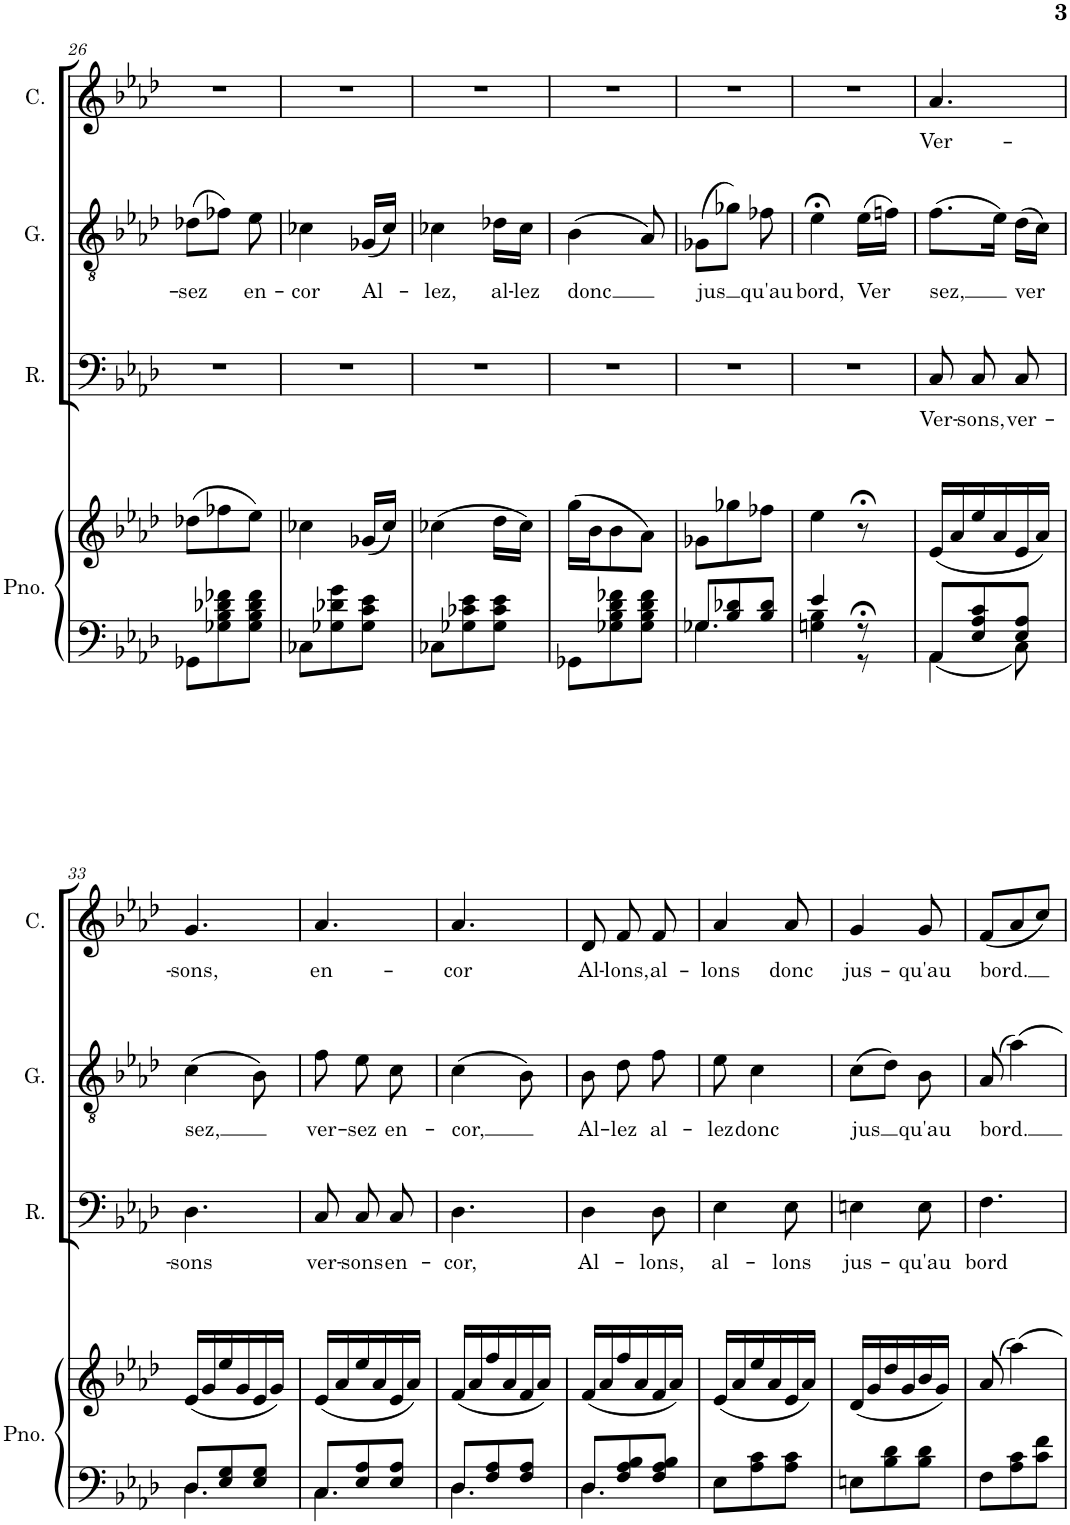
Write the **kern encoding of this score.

**kern	**kern	**kern	**text	**kern	**text	**kern	**text
*part4	*part4	*part3	*part3	*part2	*part2	*part1	*part1
*staff5	*staff4	*staff3	*staff3	*staff2	*staff2	*staff1	*staff1
*I"Piano	*	*I"Rabastens	*	*I"Gustave	*	*I"Catherine	*
*I'Pno.	*	*I'R.	*	*I'G.	*	*I'C.	*
!!LO:PB:g=z
*clefF4	*clefG2	*clefF4	*	*clefGv2	*	*clefG2	*
*k[b-e-a-d-]	*k[b-e-a-d-]	*k[b-e-a-d-]	*	*k[b-e-a-d-]	*	*k[b-e-a-d-]	*
*M3/8	*M3/8	*M3/8	*	*M3/8	*	*M3/8	*
=26	=26	=26	=26	=26	=26	=26	=26
!	!	!	!	!	!LO:LY:b	!	!
8GG-X\L	(8dd-X\L	4.r	.	(8d-X\L	-sez	4.r	.
8G-X\ 8B-\ 8d-X\ 8f-X\	8ff-X\	.	.	8f-X\J)	.	.	.
!	!	!	!	!	!LO:LY:b	!	!
8G-\ 8B-\ 8d-\ 8f-\J	8ee-\J)	.	.	8e-\	en-	.	.
=27	=27	=27	=27	=27	=27	=27	=27
!	!	!	!	!	!LO:LY:b	!	!
8C-X\L	4cc-X\	4.r	.	4c-X\	-cor	4.r	.
8G-X\ 8d-X\ 8g\	.	.	.	.	.	.	.
!	!	!	!	!	!LO:LY:b	!	!
8G-\ 8c\ 8e-\J	(16g-X/LL	.	.	(16G-X/LL	Al-	.	.
.	16cc-/JJ)	.	.	16c-/JJ)	.	.	.
=28	=28	=28	=28	=28	=28	=28	=28
!	!	!	!	!	!LO:LY:b	!	!
8C-X\L	(4cc-X\	4.r	.	4c-X\	lez,	4.r	.
8G-X\ 8c-X\ 8e-\	.	.	.	.	.	.	.
!	!	!	!	!	!LO:LY:b	!	!
8G-\ 8c-\ 8e-\J	16dd-\LL	.	.	16d-X\LL	al-	.	.
!	!	!	!	!	!LO:LY:b	!	!
.	16cc-\JJ)	.	.	16c-\JJ	-lez	.	.
=29	=29	=29	=29	=29	=29	=29	=29
!	!	!	!	!	!LO:LY:b	!	!
8GG-X\L	(16gg\LL	4.r	.	(4B-\	donc	4.r	.
.	16b-\J	.	.	.	.	.	.
8G-X\ 8B-\ 8d-\ 8f-X\	8b-\	.	.	.	.	.	.
8G-\ 8B-\ 8d-\ 8f-\J	8a-\J)	.	.	8A-/)	.	.	.
=30	=30	=30	=30	=30	=30	=30	=30
*^	*	*	*	*	*	*	*
!	!	!	!	!	!	!LO:LY:b	!	!
8G-X/L	4.G-\	8g-X\L	4.r	.	(8G-X\L	-jus	4.r	.
8B-/ 8d-X/	.	8gg-X\	.	.	8g-X\J)	.	.	.
!	!	!	!	!	!	!LO:LY:b	!	!
8B-/ 8d-/J	.	8ff-X\J	.	.	8f-X\	qu'au	.	.
=31	=31	=31	=31	=31	=31	=31	=31	=31
!	!	!	!	!	!	!LO:LY:b	!	!
4e-/	4Gn\ 4B-\	4ee-\	4.r	.	4e-;<\	bord,	4.r	.
!	!	!	!	!	!	!LO:LY:b	!	!
8r;<	8r	8r;<	.	.	(16e-\LL	-Ver	.	.
.	.	.	.	.	16fn\JJ)	.	.	.
=32	=32	=32	=32	=32	=32	=32	=32	=32
!	!	!	!	!LO:LY:b	!	!LO:LY:b	!	!LO:LY:b
8AA-/L	4AA-\	(16e-/LL	8C/L	Ver-	(8.f\L	sez,	4.a-/	Ver-
.	.	16a-/	.	.	.	.	.	.
!	!	!	!	!LO:LY:b	!	!	!	!
8E-/ 8A-/ 8c/	.	16ee-/	8C/	-sons,	.	.	.	.
.	.	16a-/	.	.	16e-\Jk)	.	.	.
!	!	!	!	!LO:LY:b	!	!LO:LY:b	!	!
8E-/ 8A-/J	8C\	16e-/	8C/J	ver-	(16d-\LL	-ver	.	.
.	.	16a-/JJ)	.	.	16c\JJ)	.	.	.
!!LO:LB:g=z
=33	=33	=33	=33	=33	=33	=33	=33	=33
!	!	!	!	!LO:LY:b	!	!LO:LY:b	!	!LO:LY:b
8D-/L	4.D-\	(16e-/LL	4.D-\	-sons	(4c\	sez,	4.g/	-sons,
.	.	16g/	.	.	.	.	.	.
8E-/ 8G/	.	16ee-/	.	.	.	.	.	.
.	.	16g/	.	.	.	.	.	.
8E-/ 8G/J	.	16e-/	.	.	8B-\)	.	.	.
.	.	16g/JJ)	.	.	.	.	.	.
=34	=34	=34	=34	=34	=34	=34	=34	=34
!	!	!	!	!LO:LY:b	!	!LO:LY:b	!	!LO:LY:b
8C/L	4.C\	(16e-/LL	8C/L	ver-	8f\	ver-	4.a-/	en-
.	.	16a-/	.	.	.	.	.	.
!	!	!	!	!LO:LY:b	!	!LO:LY:b	!	!
8E-/ 8A-/	.	16ee-/	8C/	-sons	8e-\	-sez	.	.
.	.	16a-/	.	.	.	.	.	.
!	!	!	!	!LO:LY:b	!	!LO:LY:b	!	!
8E-/ 8A-/J	.	16e-/	8C/J	en-	8c\	en-	.	.
.	.	16a-/JJ)	.	.	.	.	.	.
=35	=35	=35	=35	=35	=35	=35	=35	=35
!	!	!	!	!LO:LY:b	!	!LO:LY:b	!	!LO:LY:b
8D-/L	4.D-\	(16f/LL	4.D-\	-cor,	(4c\	-cor,	4.a-/	-cor
.	.	16a-/	.	.	.	.	.	.
8F/ 8A-/	.	16ff/	.	.	.	.	.	.
.	.	16a-/	.	.	.	.	.	.
8F/ 8A-/J	.	16f/	.	.	8B-\)	.	.	.
.	.	16a-/JJ)	.	.	.	.	.	.
=36	=36	=36	=36	=36	=36	=36	=36	=36
!	!	!	!	!LO:LY:b	!	!LO:LY:b	!	!LO:LY:b
8D-/L	4.D-\	(16f/LL	4D-\	Al-	8B-\	Al-	8d-/	Al-
.	.	16a-/	.	.	.	.	.	.
!	!	!	!	!	!	!LO:LY:b	!	!LO:LY:b
8F/ 8A-/ 8B-/	.	16ff/	.	.	8d-\	-lez	8f/	-lons,
.	.	16a-/	.	.	.	.	.	.
!	!	!	!	!LO:LY:b	!	!LO:LY:b	!	!LO:LY:b
8F/ 8A-/ 8B-/J	.	16f/	8D-\	-lons,	8f\	al-	8f/	al-
.	.	16a-/JJ)	.	.	.	.	.	.
*v	*v	*	*	*	*	*	*	*
=37	=37	=37	=37	=37	=37	=37	=37
!	!	!	!LO:LY:b	!	!LO:LY:b	!	!LO:LY:b
8E-\L	(16e-/LL	4E-\	al-	8e-\	-lez	4a-/	-lons
.	16a-/	.	.	.	.	.	.
!	!	!	!	!	!LO:LY:b	!	!
8A-\ 8c\	16ee-/	.	.	4c\	donc	.	.
.	16a-/	.	.	.	.	.	.
!	!	!	!LO:LY:b	!	!	!	!LO:LY:b
8A-\ 8c\J	16e-/	8E-\	-lons	.	.	8a-/	donc
.	16a-/JJ)	.	.	.	.	.	.
=38	=38	=38	=38	=38	=38	=38	=38
!	!	!	!LO:LY:b	!	!LO:LY:b	!	!LO:LY:b
8En\L	(16d-/LL	4En\	jus-	(8c\L	jus	4g/	jus-
.	16g/	.	.	.	.	.	.
8B-\ 8d-\	16dd-/	.	.	8d-\J)	.	.	.
.	16g/	.	.	.	.	.	.
!	!	!	!LO:LY:b	!	!LO:LY:b	!	!LO:LY:b
8B-\ 8d-\J	16b-/	8E\	-qu'au	8B-\	qu'au	8g/	-qu'au
.	16g/JJ)	.	.	.	.	.	.
=39	=39	=39	=39	=39	=39	=39	=39
!	!	!	!LO:LY:b	!	!LO:LY:b	!	!LO:LY:b
8F\L	(8a-/	4.F\	bord	(8A-/	bord.	(8f/L	bord.
8A-\ 8c\	4aa-\)	.	.	4a-\)	.	8a-/	.
8c\ 8f\J	.	.	.	.	.	8cc/J)	.
=	=	=	=	=	=	=	=
*-	*-	*-	*-	*-	*-	*-	*-
